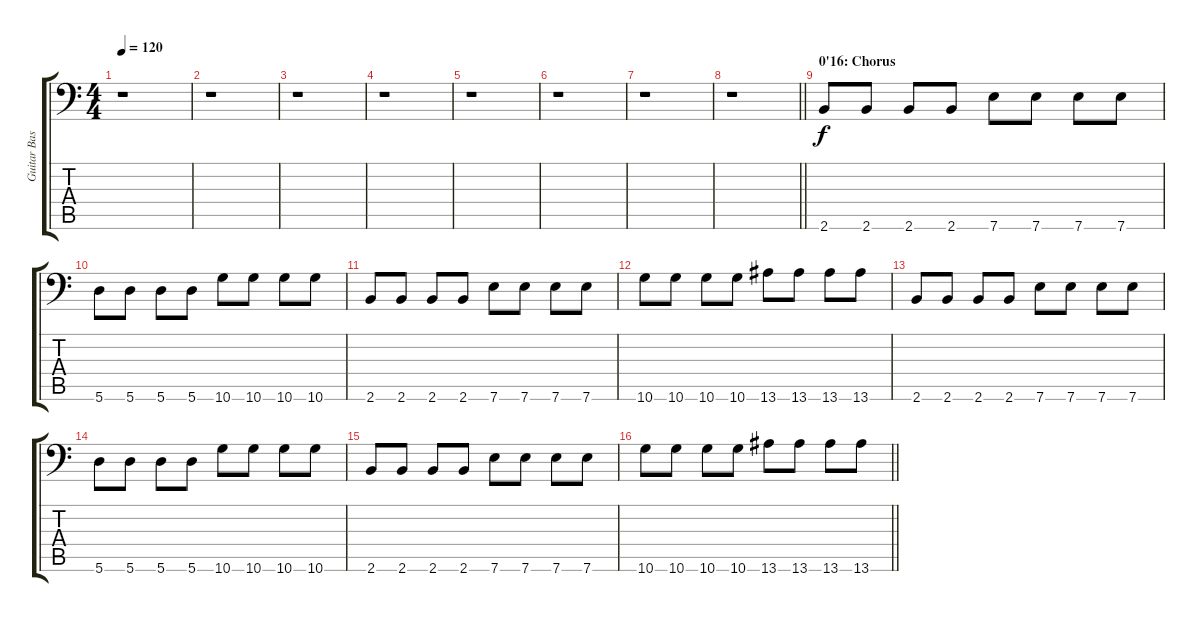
\track ("Guitar Bass" "Guitar Bas") {instrument electricbassfinger}
\staff {score tabs}
\tuning (B3 Gb3 D3 A2 E2 A1) {hide}
\ts (4 4)
\tempo 120
\clef f4
\ks c
r.1{dy f instrument electricbassfinger} |
r.1 |
r.1 |
r.1 |
r.1 |
r.1 |
r.1 |
\barLineRight lightlight
r.1 |
\section ("" "0'16: Chorus")
2.6.8 2.6.8 2.6.8 2.6.8 7.6.8 7.6.8 7.6.8 7.6.8 |
5.6.8 5.6.8 5.6.8 5.6.8 10.6.8 10.6.8 10.6.8 10.6.8 |
2.6.8 2.6.8 2.6.8 2.6.8 7.6.8 7.6.8 7.6.8 7.6.8 |
10.6.8 10.6.8 10.6.8 10.6.8 13.6.8 13.6.8 13.6.8 13.6.8 |
2.6.8 2.6.8 2.6.8 2.6.8 7.6.8 7.6.8 7.6.8 7.6.8 |
5.6.8 5.6.8 5.6.8 5.6.8 10.6.8 10.6.8 10.6.8 10.6.8 |
2.6.8 2.6.8 2.6.8 2.6.8 7.6.8 7.6.8 7.6.8 7.6.8 |
\barLineRight lightlight
10.6.8 10.6.8 10.6.8 10.6.8 13.6.8 13.6.8 13.6.8 13.6.8
